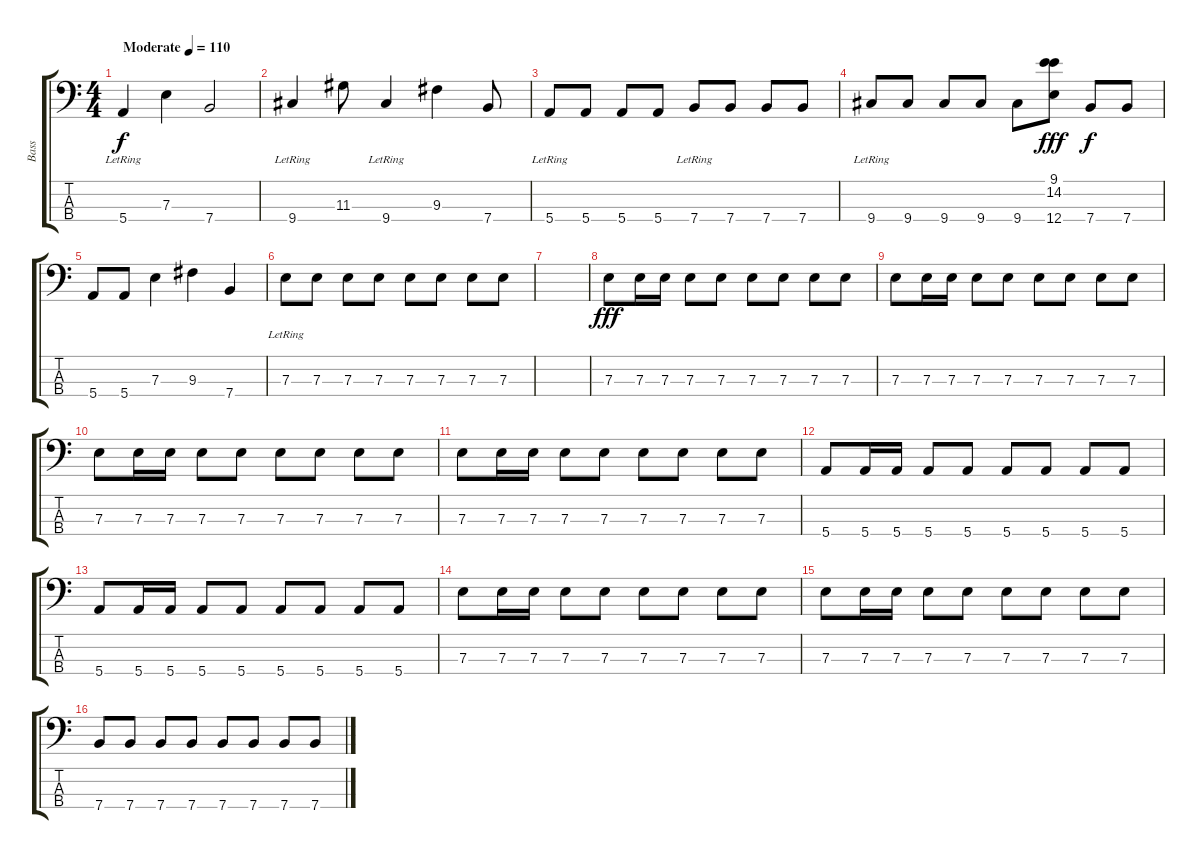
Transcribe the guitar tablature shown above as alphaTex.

\track ("Bass" "Bass") {instrument electricbassfinger}
\staff {score tabs}
\tuning (G2 D2 A1 E1) {hide}
\ts (4 4)
\tempo (110 "Moderate")
\clef f4
\ks c
5.4{lr}.4{dy f instrument electricbassfinger} 7.3.4 7.4.2 |
9.4{lr}.4 11.3.8 9.4{lr}.4 9.3.4 7.4.8 |
5.4{lr}.8 5.4.8 5.4.8 5.4.8 7.4{lr}.8 7.4.8 7.4.8 7.4.8 |
9.4{lr}.8 9.4.8 9.4.8 9.4.8 9.4.8 (9.1 14.2 12.4).8{dy fff} 7.4.8{dy f} 7.4.8 |
5.4.8 5.4.8 7.3.4 9.3.4 7.4.4 |
7.3{lr}.8 7.3.8 7.3.8 7.3.8 7.3.8 7.3.8 7.3.8 7.3.8 |
|
7.3.8{dy fff} 7.3.16 7.3.16 7.3.8 7.3.8 7.3.8 7.3.8 7.3.8 7.3.8 |
7.3.8 7.3.16 7.3.16 7.3.8 7.3.8 7.3.8 7.3.8 7.3.8 7.3.8 |
7.3.8 7.3.16 7.3.16 7.3.8 7.3.8 7.3.8 7.3.8 7.3.8 7.3.8 |
7.3.8 7.3.16 7.3.16 7.3.8 7.3.8 7.3.8 7.3.8 7.3.8 7.3.8 |
5.4.8 5.4.16 5.4.16 5.4.8 5.4.8 5.4.8 5.4.8 5.4.8 5.4.8 |
5.4.8 5.4.16 5.4.16 5.4.8 5.4.8 5.4.8 5.4.8 5.4.8 5.4.8 |
7.3.8 7.3.16 7.3.16 7.3.8 7.3.8 7.3.8 7.3.8 7.3.8 7.3.8 |
7.3.8 7.3.16 7.3.16 7.3.8 7.3.8 7.3.8 7.3.8 7.3.8 7.3.8 |
7.4.8 7.4.8 7.4.8 7.4.8 7.4.8 7.4.8 7.4.8 7.4.8
